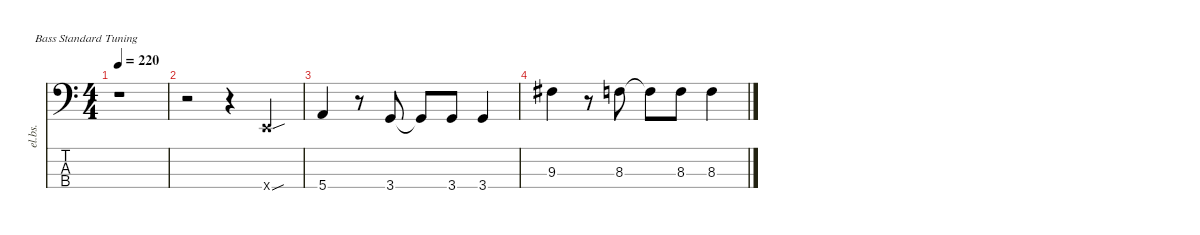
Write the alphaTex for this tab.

\defaultSystemsLayout 4
\hideDynamics
\bracketExtendMode nobrackets
\otherSystemsTrackNameOrientation horizontal
\track ("Electric Bass" "el.bs.") {instrument electricbassfinger}
\staff {score tabs}
\tuning (G2 D2 A1 E1)
\ts (4 4)
\tempo 220
\clef f4
\ks c
r.1{dy mf instrument electricbassfinger beam Down} |
r.2{beam Down} r.4{beam Down} 0.4{sou x}.4{beam Up} |
5.4.4{beam Up} r.8{beam Up} 3.4.8{beam Up} 3.4{t}.8{beam Up} 3.4.8{beam Up} 3.4.4{beam Up} |
9.3{acc #}.4{beam Down} r.8{beam Down} 8.3.8{beam Down} 8.3{t}.8{beam Down} 8.3.8{beam Down} 8.3.4{beam Down}
